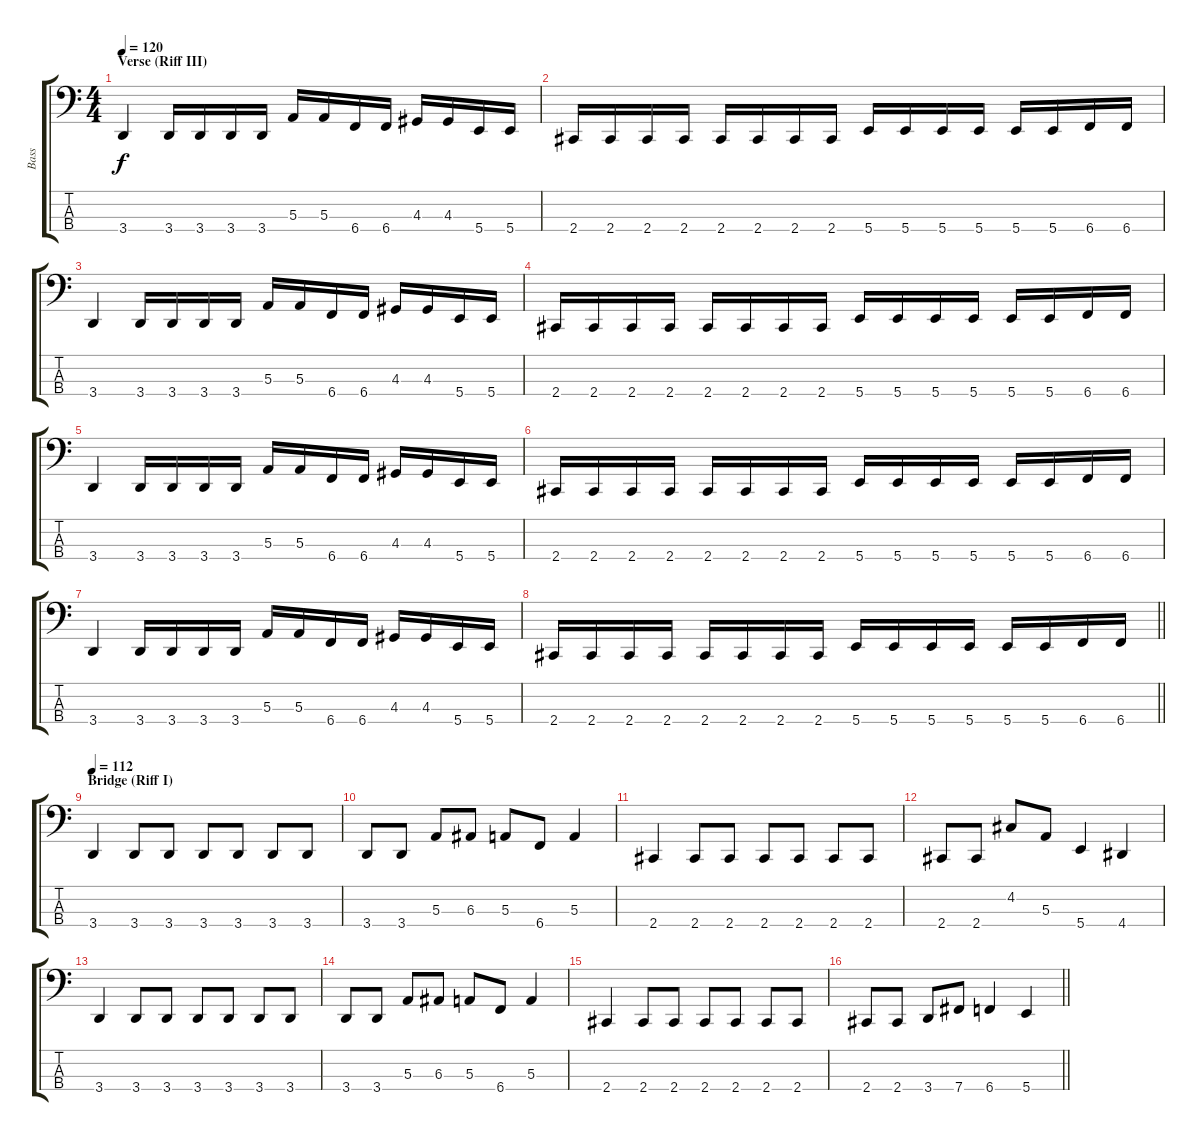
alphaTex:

\track ("Bass" "Bass") {instrument overdrivenguitar}
\staff {score tabs}
\tuning (D2 A1 E1 B0) {hide}
\ts (4 4)
\section ("" "Verse (Riff III)")
\tempo 120
\clef f4
\ks c
3.4.4{dy f} 3.4.16 3.4.16 3.4.16 3.4.16 5.3.16 5.3.16 6.4.16 6.4.16 4.3.16 4.3.16 5.4.16 5.4.16 |
2.4.16 2.4.16 2.4.16 2.4.16 2.4.16 2.4.16 2.4.16 2.4.16 5.4.16 5.4.16 5.4.16 5.4.16 5.4.16 5.4.16 6.4.16 6.4.16 |
3.4.4 3.4.16 3.4.16 3.4.16 3.4.16 5.3.16 5.3.16 6.4.16 6.4.16 4.3.16 4.3.16 5.4.16 5.4.16 |
2.4.16 2.4.16 2.4.16 2.4.16 2.4.16 2.4.16 2.4.16 2.4.16 5.4.16 5.4.16 5.4.16 5.4.16 5.4.16 5.4.16 6.4.16 6.4.16 |
3.4.4 3.4.16 3.4.16 3.4.16 3.4.16 5.3.16 5.3.16 6.4.16 6.4.16 4.3.16 4.3.16 5.4.16 5.4.16 |
2.4.16 2.4.16 2.4.16 2.4.16 2.4.16 2.4.16 2.4.16 2.4.16 5.4.16 5.4.16 5.4.16 5.4.16 5.4.16 5.4.16 6.4.16 6.4.16 |
3.4.4 3.4.16 3.4.16 3.4.16 3.4.16 5.3.16 5.3.16 6.4.16 6.4.16 4.3.16 4.3.16 5.4.16 5.4.16 |
\barLineRight lightlight
2.4.16 2.4.16 2.4.16 2.4.16 2.4.16 2.4.16 2.4.16 2.4.16 5.4.16 5.4.16 5.4.16 5.4.16 5.4.16 5.4.16 6.4.16 6.4.16 |
\section ("" "Bridge (Riff I)")
\tempo 112
3.4.4 3.4.8 3.4.8 3.4.8 3.4.8 3.4.8 3.4.8 |
3.4.8 3.4.8 5.3.8 6.3.8 5.3.8 6.4.8 5.3.4 |
2.4.4 2.4.8 2.4.8 2.4.8 2.4.8 2.4.8 2.4.8 |
2.4.8 2.4.8 4.2.8 5.3.8 5.4.4 4.4.4 |
3.4.4 3.4.8 3.4.8 3.4.8 3.4.8 3.4.8 3.4.8 |
3.4.8 3.4.8 5.3.8 6.3.8 5.3.8 6.4.8 5.3.4 |
2.4.4 2.4.8 2.4.8 2.4.8 2.4.8 2.4.8 2.4.8 |
\barLineRight lightlight
2.4.8 2.4.8 3.4.8 7.4.8 6.4.4 5.4.4
